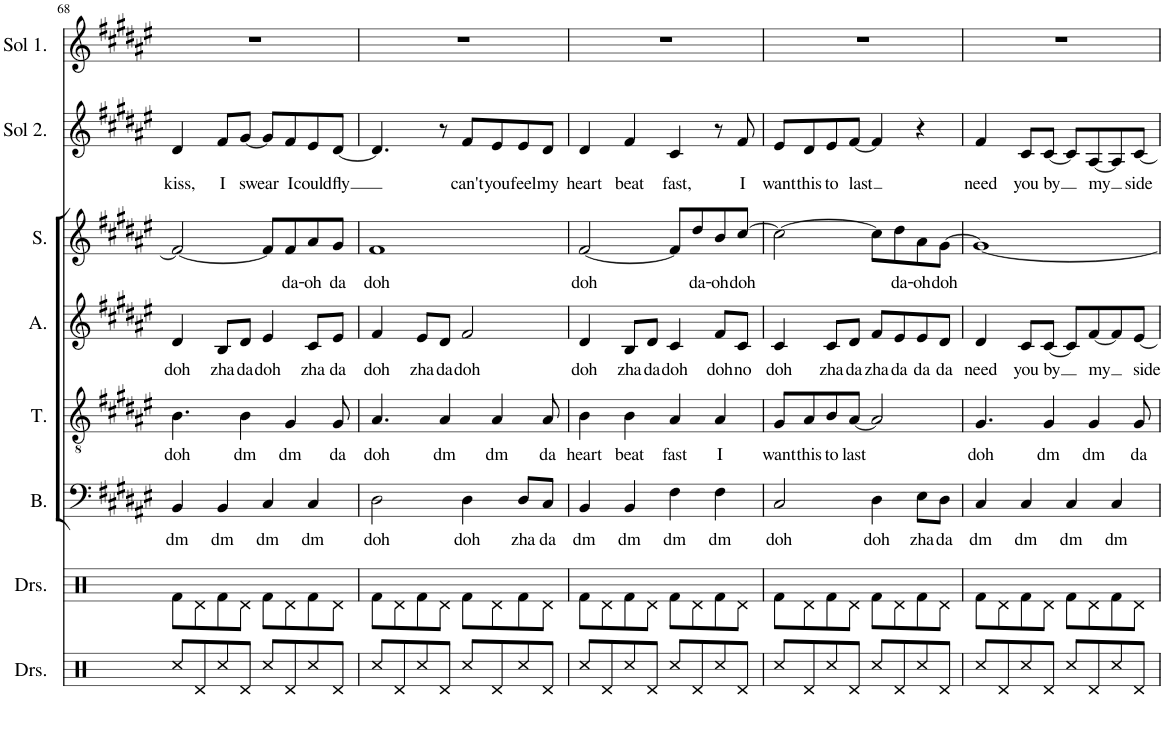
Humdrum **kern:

**kern	**kern	**kern	**text	**kern	**text	**kern	**text	**kern	**text	**kern	**text	**kern
*part8	*part7	*part6	*part6	*part5	*part5	*part4	*part4	*part3	*part3	*part2	*part2	*part1
*staff8	*staff7	*staff6	*staff6	*staff5	*staff5	*staff4	*staff4	*staff3	*staff3	*staff2	*staff2	*staff1
*I"Drumset	*I"Drumset	*I"Bass	*	*I"Tenor	*	*I"Alto	*	*I"Soprano	*	*I"Solo 2	*	*I"Solo 1
*I'Drs.	*I'Drs.	*I'B.	*	*I'T.	*	*I'A.	*	*I'S.	*	*I'Sol 2.	*	*I'Sol 1.
!!LO:PB:g=z
*clefX	*clefX	*clefF4	*	*clefGv2	*	*clefG2	*	*clefG2	*	*clefG2	*	*clefG2
*k[]	*k[]	*k[f#c#g#d#a#e#]	*	*k[f#c#g#d#a#e#]	*	*k[f#c#g#d#a#e#]	*	*k[f#c#g#d#a#e#]	*	*k[f#c#g#d#a#e#]	*	*k[f#c#g#d#a#e#]
*M4/4	*M4/4	*M4/4	*	*M4/4	*	*M4/4	*	*M4/4	*	*M4/4	*	*M4/4
=68	=68	=68	=68	=68	=68	=68	=68	=68	=68	=68	=68	=68
!	!	!	!LO:LY:b	!	!LO:LY:b	!	!LO:LY:b	!	!	!	!LO:LY:b	!
8Rcc/L	8Rf\L	4BB/	dm	4.B\	doh	4d#/	doh	2f#/_	.	4d#/	kiss,	1r
8Rd/	8Rd\	.	.	.	.	.	.	.	.	.	.	.
!	!	!	!LO:LY:b	!	!	!	!LO:LY:b	!	!	!	!LO:LY:b	!
8Rcc/	8Rf\	4BB/	dm	.	.	8B/L	zha	.	.	8f#/L	I	.
!	!	!	!	!	!LO:LY:b	!	!LO:LY:b	!	!	!	!LO:LY:b	!
8Rd/J	8Rd\J	.	.	4B\	dm	8d#/J	da	.	.	[8g#/J	swear	.
!	!	!	!LO:LY:b	!	!	!	!LO:LY:b	!	!	!	!	!
8Rcc/L	8Rf\L	4C#/	dm	.	.	4e#/	doh	8f#/L]	.	8g#/L]	.	.
!	!	!	!	!	!LO:LY:b	!	!	!	!LO:LY:b	!	!LO:LY:b	!
8Rd/	8Rd\	.	.	4G#/	dm	.	.	8f#/	da-	8f#/	I	.
!	!	!	!LO:LY:b	!	!	!	!LO:LY:b	!	!LO:LY:b	!	!LO:LY:b	!
8Rcc/	8Rf\	4C#/	dm	.	.	8c#/L	zha	8a#/	-oh	8e#/	could	.
!	!	!	!	!	!LO:LY:b	!	!LO:LY:b	!	!LO:LY:b	!	!LO:LY:b	!
8Rd/J	8Rd\J	.	.	8G#/	da	8e#/J	da	8g#/J	da	[8d#/J	fly	.
=69	=69	=69	=69	=69	=69	=69	=69	=69	=69	=69	=69	=69
!	!	!	!LO:LY:b	!	!LO:LY:b	!	!LO:LY:b	!	!LO:LY:b	!	!	!
8Rcc/L	8Rf\L	2D#\	doh	4.A#/	doh	4f#/	doh	1f#	doh	4.d#/]	.	1r
8Rd/	8Rd\	.	.	.	.	.	.	.	.	.	.	.
!	!	!	!	!	!	!	!LO:LY:b	!	!	!	!	!
8Rcc/	8Rf\	.	.	.	.	8e#/L	zha	.	.	.	.	.
!	!	!	!	!	!LO:LY:b	!	!LO:LY:b	!	!	!	!	!
8Rd/J	8Rd\J	.	.	4A#/	dm	8d#/J	da	.	.	8r	.	.
!	!	!	!LO:LY:b	!	!	!	!LO:LY:b	!	!	!	!LO:LY:b	!
8Rcc/L	8Rf\L	4D#\	doh	.	.	2f#/	doh	.	.	8f#/L	can't	.
!	!	!	!	!	!LO:LY:b	!	!	!	!	!	!LO:LY:b	!
8Rd/	8Rd\	.	.	4A#/	dm	.	.	.	.	8e#/	you	.
!	!	!	!LO:LY:b	!	!	!	!	!	!	!	!LO:LY:b	!
8Rcc/	8Rf\	8D#/L	zha	.	.	.	.	.	.	8e#/	feel	.
!	!	!	!LO:LY:b	!	!LO:LY:b	!	!	!	!	!	!LO:LY:b	!
8Rd/J	8Rd\J	8C#/J	da	8A#/	da	.	.	.	.	8d#/J	my	.
=70	=70	=70	=70	=70	=70	=70	=70	=70	=70	=70	=70	=70
!	!	!	!LO:LY:b	!	!LO:LY:b	!	!LO:LY:b	!	!LO:LY:b	!	!LO:LY:b	!
8Rcc/L	8Rf\L	4BB/	dm	4B\	heart	4d#/	doh	[2f#/	doh	4d#/	heart	1r
8Rd/	8Rd\	.	.	.	.	.	.	.	.	.	.	.
!	!	!	!LO:LY:b	!	!LO:LY:b	!	!LO:LY:b	!	!	!	!LO:LY:b	!
8Rcc/	8Rf\	4BB/	dm	4B\	beat	8B/L	zha	.	.	4f#/	beat	.
!	!	!	!	!	!	!	!LO:LY:b	!	!	!	!	!
8Rd/J	8Rd\J	.	.	.	.	8d#/J	da	.	.	.	.	.
!	!	!	!LO:LY:b	!	!LO:LY:b	!	!LO:LY:b	!	!	!	!LO:LY:b	!
8Rcc/L	8Rf\L	4F#\	dm	4A#/	fast	4c#/	doh	8f#/L]	.	4c#/	fast,	.
!	!	!	!	!	!	!	!	!	!LO:LY:b	!	!	!
8Rd/	8Rd\	.	.	.	.	.	.	8dd#/	da-	.	.	.
!	!	!	!LO:LY:b	!	!LO:LY:b	!	!LO:LY:b	!	!LO:LY:b	!	!	!
8Rcc/	8Rf\	4F#\	dm	4A#/	I	8f#/L	doh	8b/	-oh	8r	.	.
!	!	!	!	!	!	!	!LO:LY:b	!	!LO:LY:b	!	!LO:LY:b	!
8Rd/J	8Rd\J	.	.	.	.	8c#/J	no	[8cc#/J	doh	8f#/	I	.
=71	=71	=71	=71	=71	=71	=71	=71	=71	=71	=71	=71	=71
!	!	!	!LO:LY:b	!	!LO:LY:b	!	!LO:LY:b	!	!	!	!LO:LY:b	!
8Rcc/L	8Rf\L	2C#/	doh	8G#/L	want	4c#/	doh	2cc#\_	.	8e#/L	want	1r
!	!	!	!	!	!LO:LY:b	!	!	!	!	!	!LO:LY:b	!
8Rd/	8Rd\	.	.	8A#/	this	.	.	.	.	8d#/	this	.
!	!	!	!	!	!LO:LY:b	!	!LO:LY:b	!	!	!	!LO:LY:b	!
8Rcc/	8Rf\	.	.	8B/	to	8c#/L	zha	.	.	8e#/	to	.
!	!	!	!	!	!LO:LY:b	!	!LO:LY:b	!	!	!	!LO:LY:b	!
8Rd/J	8Rd\J	.	.	[8A#/J	last	8d#/J	da	.	.	[8f#/J	last	.
!	!	!	!LO:LY:b	!	!	!	!LO:LY:b	!	!	!	!	!
8Rcc/L	8Rf\L	4D#\	doh	2A#/]	.	8f#/L	zha	8cc#\L]	.	4f#/]	.	.
!	!	!	!	!	!	!	!LO:LY:b	!	!LO:LY:b	!	!	!
8Rd/	8Rd\	.	.	.	.	8e#/	da	8dd#\	da-	.	.	.
!	!	!	!LO:LY:b	!	!	!	!LO:LY:b	!	!LO:LY:b	!	!	!
8Rcc/	8Rf\	8E#\L	zha	.	.	8e#/	da	8a#\	-oh	4r	.	.
!	!	!	!LO:LY:b	!	!	!	!LO:LY:b	!	!LO:LY:b	!	!	!
8Rd/J	8Rd\J	8D#\J	da	.	.	8d#/J	da	[8g#\J	doh	.	.	.
=72	=72	=72	=72	=72	=72	=72	=72	=72	=72	=72	=72	=72
!	!	!	!LO:LY:b	!	!LO:LY:b	!	!LO:LY:b	!	!	!	!LO:LY:b	!
8Rcc/L	8Rf\L	4C#/	dm	4.G#/	doh	4d#/	need	1g#_	.	4f#/	need	1r
8Rd/	8Rd\	.	.	.	.	.	.	.	.	.	.	.
!	!	!	!LO:LY:b	!	!	!	!LO:LY:b	!	!	!	!LO:LY:b	!
8Rcc/	8Rf\	4C#/	dm	.	.	8c#/L	you	.	.	8c#/L	you	.
!	!	!	!	!	!LO:LY:b	!	!LO:LY:b	!	!	!	!LO:LY:b	!
8Rd/J	8Rd\J	.	.	4G#/	dm	[8c#/J	by	.	.	[8c#/J	by	.
!	!	!	!LO:LY:b	!	!	!	!	!	!	!	!	!
8Rcc/L	8Rf\L	4C#/	dm	.	.	8c#/L]	.	.	.	8c#/L]	.	.
!	!	!	!	!	!LO:LY:b	!	!LO:LY:b	!	!	!	!LO:LY:b	!
8Rd/	8Rd\	.	.	4G#/	dm	[8f#/	my	.	.	[8A#/	my	.
!	!	!	!LO:LY:b	!	!	!	!	!	!	!	!	!
8Rcc/	8Rf\	4C#/	dm	.	.	8f#/]	.	.	.	8A#/]	.	.
!	!	!	!	!	!LO:LY:b	!	!LO:LY:b	!	!	!	!LO:LY:b	!
8Rd/J	8Rd\J	.	.	8G#/	da	[8e#/J	side	.	.	[8c#/J	side	.
=	=	=	=	=	=	=	=	=	=	=	=	=
*-	*-	*-	*-	*-	*-	*-	*-	*-	*-	*-	*-	*-
